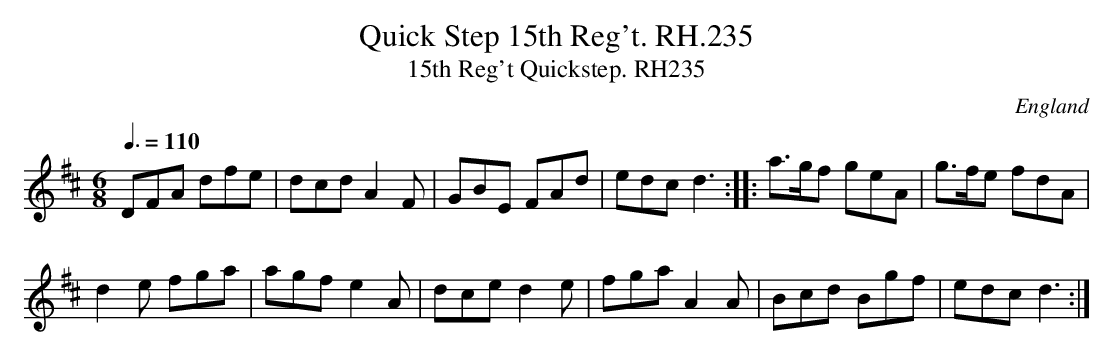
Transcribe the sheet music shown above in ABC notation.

X:1
T:Quick Step 15th Reg't. RH.235
T:15th Reg't Quickstep. RH235
L:1/8
M:6/8
O:England
Q:3/8=110
K:D
DFA dfe|dcd A2F|GBE FAd|edc d3:|\
|:a>gf geA|g>fe fdA|!
d2e fga|agf e2A|\
dce d2e|fga A2A|Bcd Bgf|edc d3:|
